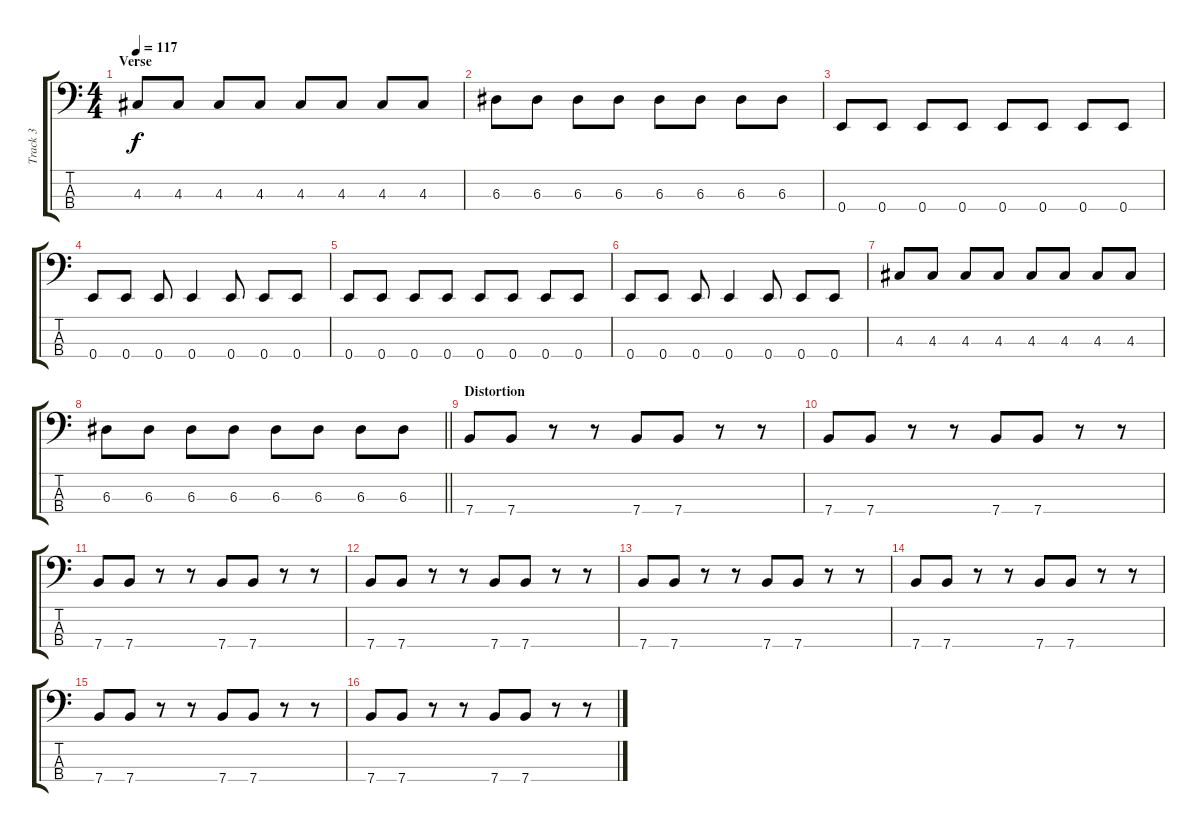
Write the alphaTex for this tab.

\track ("Track 3" "Track 3") {instrument electricbasspick}
\staff {score tabs}
\tuning (G2 D2 A1 E1) {hide}
\ts (4 4)
\section ("" "Verse")
\tempo 117
\clef f4
\ks c
4.3.8{dy f} 4.3.8 4.3.8 4.3.8 4.3.8 4.3.8 4.3.8 4.3.8 |
6.3.8 6.3.8 6.3.8 6.3.8 6.3.8 6.3.8 6.3.8 6.3.8 |
0.4.8 0.4.8 0.4.8 0.4.8 0.4.8 0.4.8 0.4.8 0.4.8 |
0.4.8 0.4.8 0.4.8 0.4.4 0.4.8 0.4.8 0.4.8 |
0.4.8 0.4.8 0.4.8 0.4.8 0.4.8 0.4.8 0.4.8 0.4.8 |
0.4.8 0.4.8 0.4.8 0.4.4 0.4.8 0.4.8 0.4.8 |
4.3.8 4.3.8 4.3.8 4.3.8 4.3.8 4.3.8 4.3.8 4.3.8 |
\barLineRight lightlight
6.3.8 6.3.8 6.3.8 6.3.8 6.3.8 6.3.8 6.3.8 6.3.8 |
\section ("" "Distortion")
7.4.8 7.4.8 r.8 r.8 7.4.8 7.4.8 r.8 r.8 |
7.4.8 7.4.8 r.8 r.8 7.4.8 7.4.8 r.8 r.8 |
7.4.8 7.4.8 r.8 r.8 7.4.8 7.4.8 r.8 r.8 |
7.4.8 7.4.8 r.8 r.8 7.4.8 7.4.8 r.8 r.8 |
7.4.8 7.4.8 r.8 r.8 7.4.8 7.4.8 r.8 r.8 |
7.4.8 7.4.8 r.8 r.8 7.4.8 7.4.8 r.8 r.8 |
7.4.8 7.4.8 r.8 r.8 7.4.8 7.4.8 r.8 r.8 |
7.4.8 7.4.8 r.8 r.8 7.4.8 7.4.8 r.8 r.8
